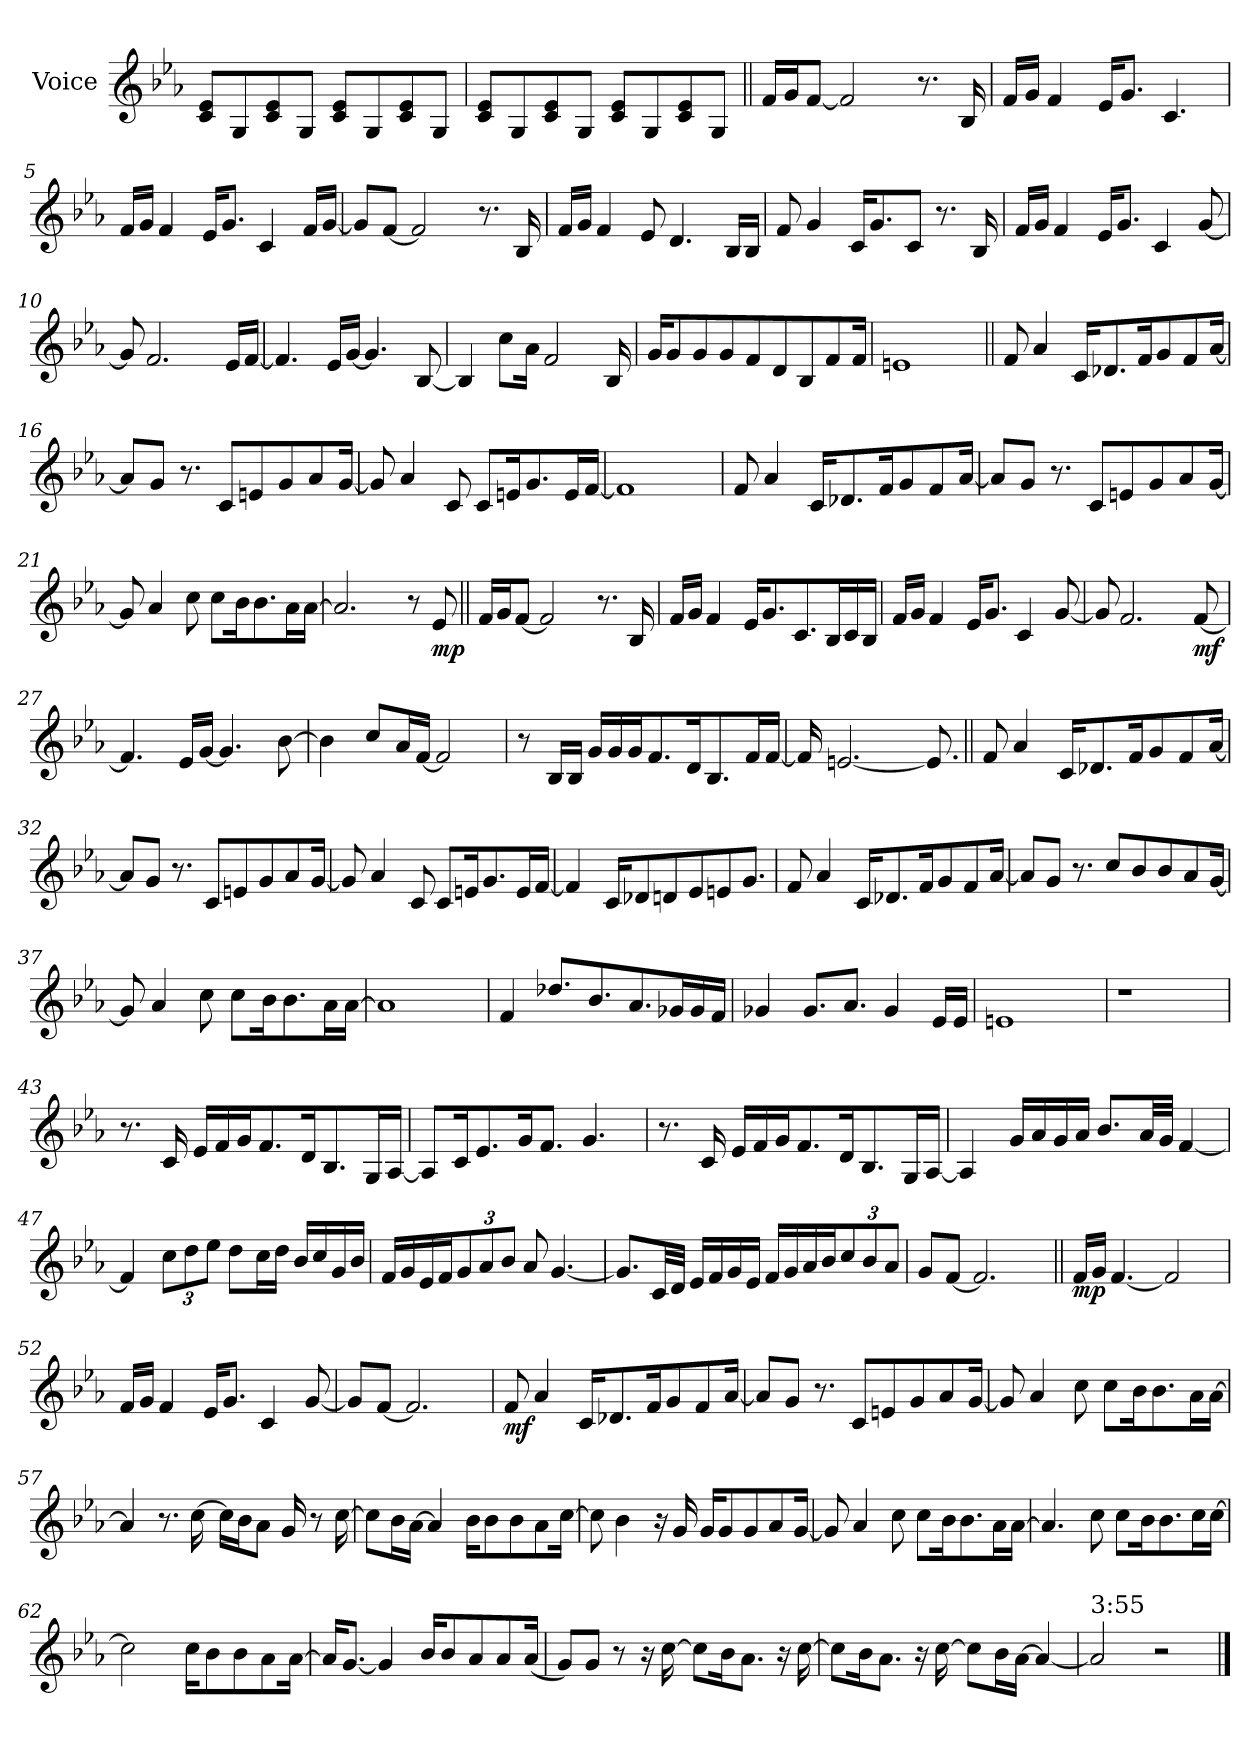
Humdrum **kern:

**kern	**dynam
*part1	*part1
*staff1	*staff1
*I"Voice	*
*I'Vc.	*
*clefG2	*
*k[b-e-a-]	*
=1	=1
8c! 8e-!L	.
8G!	.
8c! 8e-!	.
8G!J	.
8c! 8e-!L	.
8G!	.
8c! 8e-!	.
8G!J	.
=2	=2
8c! 8e-!L	.
8G!	.
8c! 8e-!	.
8G!J	.
8c! 8e-!L	.
8G!	.
8c! 8e-!	.
8G!J	.
=3||	=3||
16fLL	.
16gJ	.
[8fJ	.
2f]	.
8.r	.
16B-	.
=4	=4
16fLL	.
16gJJ	.
4f	.
16e-KL	.
8.gJ	.
4.c	.
=5	=5
16fLL	.
16gJJ	.
4f	.
16e-KL	.
8.gJ	.
4c	.
16fLL	.
[16gJJ	.
=6	=6
8gL]	.
[8fJ	.
2f]	.
8.r	.
16B-	.
=7	=7
16fLL	.
16gJJ	.
4f	.
8e-	.
4.d	.
16B-LL	.
16B-JJ	.
=8	=8
8f	.
4g	.
16cKL	.
8.g	.
8cJ	.
8.r	.
16B-	.
=9	=9
16fLL	.
16gJJ	.
4f	.
16e-KL	.
8.gJ	.
4c	.
[8g	.
=10	=10
8g]	.
2.f	.
16e-LL	.
[16fJJ	.
=11	=11
4.f]	.
16e-LL	.
[16gJJ	.
4.g]	.
[8B-	.
=12	=12
4B-]	.
8ccL	.
16a-Jk	.
2f	.
16B-	.
=13	=13
16gKL	.
8g	.
8g	.
8g	.
8f	.
8d	.
8B-	.
8f	.
16fJk	.
=14	=14
1en	.
=15||	=15||
8f	.
4a-	.
16cKL	.
8.d-X	.
16fK	.
8g	.
8f	.
[16a-Jk	.
=16	=16
8a-L]	.
8gJ	.
8.r	.
8cL	.
8en	.
8g	.
8a-	.
[16gJk	.
=17	=17
8g]	.
4a-	.
8c	.
8cL	.
16enK	.
8.g	.
16eL	.
[16fJJ	.
=18	=18
1f]	.
=19	=19
8f	.
4a-	.
16cKL	.
8.d-X	.
16fK	.
8g	.
8f	.
[16a-Jk	.
=20	=20
8a-L]	.
8gJ	.
8.r	.
8cL	.
8en	.
8g	.
8a-	.
[16gJk	.
=21	=21
8g]	.
4a-	.
8cc	.
8ccL	.
16b-K	.
8.b-	.
16a-L	.
[16a-JJ	.
=22	=22
2.a-]	.
8r	.
!	!LO:DY:b
8e-	mp
=23||	=23||
16fLL	.
16gJ	.
[8fJ	.
2f]	.
8.r	.
16B-	.
=24	=24
16fLL	.
16gJJ	.
4f	.
16e-KL	.
8.g	.
8.c	.
16B-L	.
16c	.
16B-JJ	.
=25	=25
16fLL	.
16gJJ	.
4f	.
16e-KL	.
8.gJ	.
4c	.
[8g	.
=26	=26
8g]	.
2.f	.
!	!LO:DY:b
[8f	mf
=27	=27
4.f]	.
16e-LL	.
[16gJJ	.
4.g]	.
[8b-	.
=28	=28
4b-]	.
8ccL	.
16a-L	.
[16fJJ	.
2f]	.
=29	=29
8r	.
16B-LL	.
16B-JJ	.
16gLL	.
16g	.
16gJ	.
8.f	.
16dK	.
8.B-	.
16fL	.
[16fJJ	.
=30	=30
16f]	.
[2.en	.
8.e]	.
=31||	=31||
8f	.
4a-	.
16cKL	.
8.d-X	.
16fK	.
8g	.
8f	.
[16a-Jk	.
=32	=32
8a-L]	.
8gJ	.
8.r	.
8cL	.
8en	.
8g	.
8a-	.
[16gJk	.
=33	=33
8g]	.
4a-	.
8c	.
8cL	.
16enK	.
8.g	.
16eL	.
[16fJJ	.
=34	=34
4f]	.
16cKL	.
8d-X	.
8dn	.
8e-	.
8en	.
8.gJ	.
=35	=35
8f	.
4a-	.
16cKL	.
8.d-X	.
16fK	.
8g	.
8f	.
[16a-Jk	.
=36	=36
8a-L]	.
8gJ	.
8.r	.
8ccL	.
8b-	.
8b-	.
8a-	.
[16gJk	.
=37	=37
8g]	.
4a-	.
8cc	.
8ccL	.
16b-K	.
8.b-	.
16a-L	.
[16a-JJ	.
=38	=38
1a-]	.
=39	=39
4f	.
8.dd-XL	.
8.b-	.
8.a-	.
16g-XL	.
16g-	.
16fJJ	.
=40	=40
4g-X	.
8.g-L	.
8.a-J	.
4g-	.
16e-LL	.
16e-JJ	.
=41	=41
1en	.
=42	=42
1r	.
=43	=43
8.r	.
16c!	.
16e-!LL	.
16f!	.
16g!J	.
8.f!	.
16d!K	.
8.B-!	.
16G!L	.
[16A-!JJ	.
=44	=44
8A-!L]	.
16c!K	.
8.e-!	.
16g!K	.
8.f!J	.
4.g!	.
=45	=45
8.r	.
16c!	.
16e-!LL	.
16f!	.
16g!J	.
8.f!	.
16d!K	.
8.B-!	.
16G!L	.
[16A-!JJ	.
=46	=46
4A-!]	.
16g!LL	.
16a-!	.
16g!	.
16a-!JJ	.
8.b-!L	.
32a-!LL	.
32g!JJJ	.
[4f!	.
=47	=47
4f!]	.
*Xbrackettup	*
12cc!L	.
12dd!	.
12ee-!J	.
8dd!L	.
16cc!L	.
16dd!JJ	.
16b-!LL	.
16cc!	.
16g!	.
16b-!JJ	.
=48	=48
16f!LL	.
16g!	.
16e-!	.
16f!J	.
12g!	.
12a-!	.
12b-!J	.
8a-!	.
[4.g!	.
=49	=49
8.g!L]	.
32c!LL	.
32d!JJJ	.
16e-!LL	.
16f!	.
16g!	.
16e-!JJ	.
16f!LL	.
16g!	.
16a-!	.
16b-!J	.
12cc!	.
12b-!	.
12a-!J	.
=50	=50
8g!L	.
[8f!J	.
2.f!]	.
=51||	=51||
!	!LO:DY:b
16fLL	mp
16gJJ	.
[4.f	.
2f]	.
=52	=52
16fLL	.
16gJJ	.
4f	.
16e-KL	.
8.gJ	.
4c	.
[8g	.
=53	=53
8gL]	.
[8fJ	.
2.f]	.
=54	=54
!	!LO:DY:b
8f	mf
4a-	.
16cKL	.
8.d-X	.
16fK	.
8g	.
8f	.
[16a-Jk	.
=55	=55
8a-L]	.
8gJ	.
8.r	.
8cL	.
8en	.
8g	.
8a-	.
[16gJk	.
=56	=56
8g]	.
4a-	.
8cc	.
8ccL	.
16b-K	.
8.b-	.
16a-L	.
[16a-JJ	.
=57	=57
4a-]	.
8.r	.
[16cc	.
16ccLL]	.
16b-J	.
8a-J	.
16g	.
8r	.
[16cc	.
=58	=58
8ccL]	.
16b-L	.
[16a-JJ	.
4a-]	.
16b-KL	.
8b-	.
8b-	.
8a-	.
[16ccJk	.
=59	=59
8cc]	.
4b-	.
16r	.
16g	.
16gKL	.
8g	.
8g	.
8a-	.
[16gJk	.
=60	=60
8g]	.
4a-	.
8cc	.
8ccL	.
16b-K	.
8.b-	.
16a-L	.
[16a-JJ	.
=61	=61
4.a-]	.
8cc	.
8ccL	.
16b-K	.
8.b-	.
16ccL	.
[16ccJJ	.
=62	=62
2cc]	.
16ccKL	.
8b-	.
8b-	.
8a-	.
[16a-Jk	.
=63	=63
16a-KL]	.
[8.gJ	.
4g]	.
16b-KL	.
8b-	.
8a-	.
8a-	.
(<16a-Jk	.
=64	=64
8gL)	.
8gJ	.
8r	.
16r	.
[16cc	.
8ccL]	.
16b-K	.
8.a-J	.
16r	.
[16cc	.
=65	=65
8ccL]	.
16b-K	.
8.a-J	.
16r	.
[16cc	.
8ccL]	.
16b-L	.
[16a-JJ	.
4a-_	.
=66	=66
!LO:TX:a:t=3&colon;55	!
2a-]	.
2r	.
==	==
*-	*-
